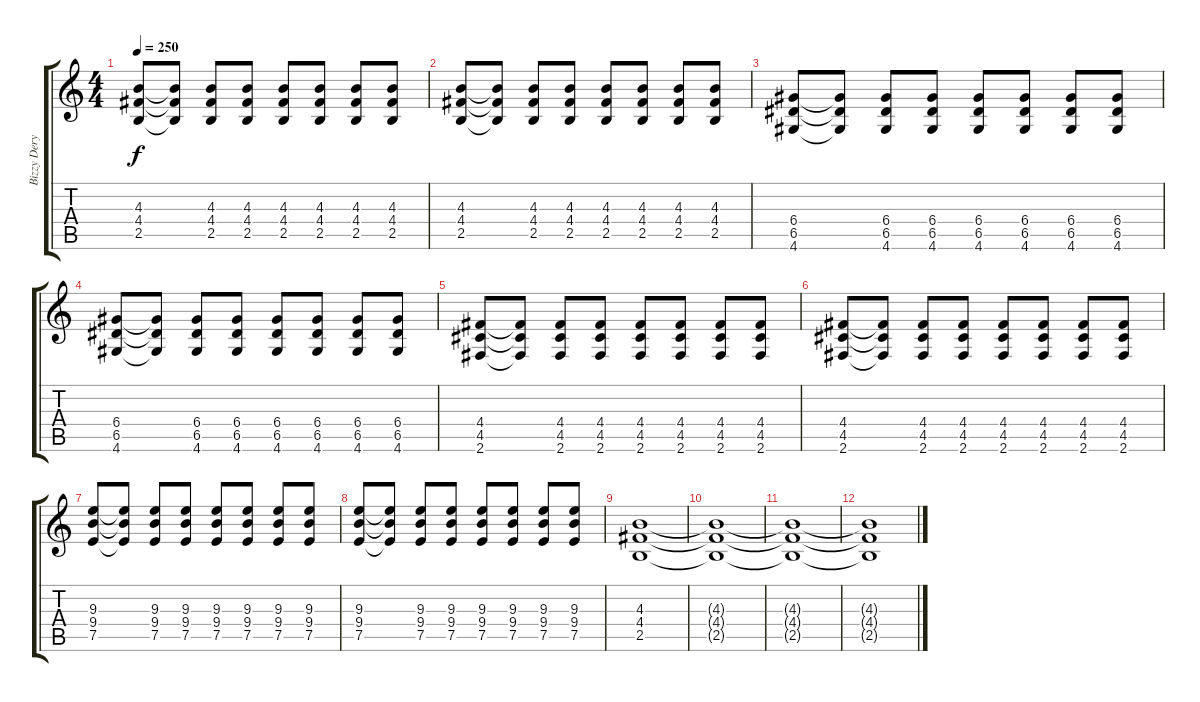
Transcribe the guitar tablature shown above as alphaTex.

\track ("Bizzy Deryck" "Bizzy Dery") {instrument distortionguitar}
\staff {score tabs}
\tuning (E4 B3 G3 D3 A2 E2) {hide}
\ts (4 4)
\tempo 250
\clef g2
\ks c
(4.3 4.4 2.5).8{dy f} (4.3{t} 4.4{t} 2.5{t}).8 (4.3 4.4 2.5).8 (4.3 4.4 2.5).8 (4.3 4.4 2.5).8 (4.3 4.4 2.5).8 (4.3 4.4 2.5).8 (4.3 4.4 2.5).8 |
(4.3 4.4 2.5).8 (4.3{t} 4.4{t} 2.5{t}).8 (4.3 4.4 2.5).8 (4.3 4.4 2.5).8 (4.3 4.4 2.5).8 (4.3 4.4 2.5).8 (4.3 4.4 2.5).8 (4.3 4.4 2.5).8 |
(6.4 6.5 4.6).8 (6.4{t} 6.5{t} 4.6{t}).8 (6.4 6.5 4.6).8 (6.4 6.5 4.6).8 (6.4 6.5 4.6).8 (6.4 6.5 4.6).8 (6.4 6.5 4.6).8 (6.4 6.5 4.6).8 |
(6.4 6.5 4.6).8 (6.4{t} 6.5{t} 4.6{t}).8 (6.4 6.5 4.6).8 (6.4 6.5 4.6).8 (6.4 6.5 4.6).8 (6.4 6.5 4.6).8 (6.4 6.5 4.6).8 (6.4 6.5 4.6).8 |
(4.4 4.5 2.6).8 (4.4{t} 4.5{t} 2.6{t}).8 (4.4 4.5 2.6).8 (4.4 4.5 2.6).8 (4.4 4.5 2.6).8 (4.4 4.5 2.6).8 (4.4 4.5 2.6).8 (4.4 4.5 2.6).8 |
(4.4 4.5 2.6).8 (4.4{t} 4.5{t} 2.6{t}).8 (4.4 4.5 2.6).8 (4.4 4.5 2.6).8 (4.4 4.5 2.6).8 (4.4 4.5 2.6).8 (4.4 4.5 2.6).8 (4.4 4.5 2.6).8 |
(9.3 9.4 7.5).8 (9.3{t} 9.4{t} 7.5{t}).8 (9.3 9.4 7.5).8 (9.3 9.4 7.5).8 (9.3 9.4 7.5).8 (9.3 9.4 7.5).8 (9.3 9.4 7.5).8 (9.3 9.4 7.5).8 |
(9.3 9.4 7.5).8 (9.3{t} 9.4{t} 7.5{t}).8 (9.3 9.4 7.5).8 (9.3 9.4 7.5).8 (9.3 9.4 7.5).8 (9.3 9.4 7.5).8 (9.3 9.4 7.5).8 (9.3 9.4 7.5).8 |
(4.3 4.4 2.5).1 |
(4.3{t} 4.4{t} 2.5{t}).1 |
(4.3{t} 4.4{t} 2.5{t}).1{volume 0} |
(4.3{t} 4.4{t} 2.5{t}).1
